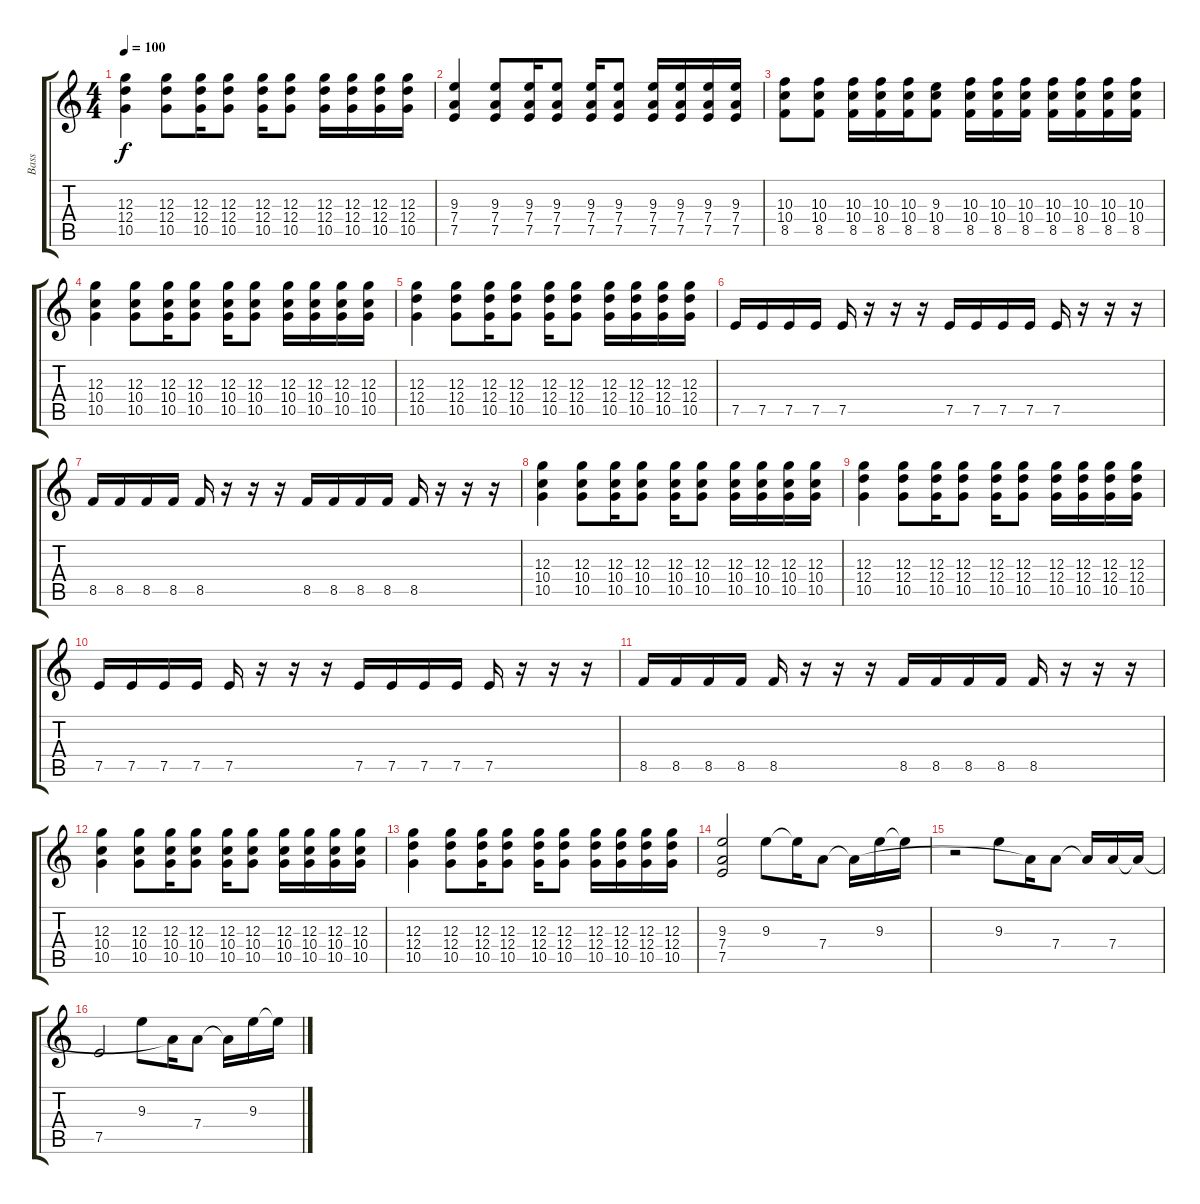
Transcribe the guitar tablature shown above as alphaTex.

\track ("Bass" "Bass") {instrument electricbassfinger}
\staff {score tabs}
\tuning (E4 B3 G3 D3 A2 E2) {hide}
\ts (4 4)
\tempo 100
\clef g2
\ks c
(12.3 12.4 10.5).4{dy f} (12.3 12.4 10.5).8 (12.3 12.4 10.5).16 (12.3 12.4 10.5).8 (12.3 12.4 10.5).16 (12.3 12.4 10.5).8 (12.3 12.4 10.5).16 (12.3 12.4 10.5).16 (12.3 12.4 10.5).16 (12.3 12.4 10.5).16 |
(9.3 7.4 7.5).4 (9.3 7.4 7.5).8 (9.3 7.4 7.5).16 (9.3 7.4 7.5).8 (9.3 7.4 7.5).16 (9.3 7.4 7.5).8 (9.3 7.4 7.5).16 (9.3 7.4 7.5).16 (9.3 7.4 7.5).16 (9.3 7.4 7.5).16 |
(10.3 10.4 8.5).8 (10.3 10.4 8.5).8 (10.3 10.4 8.5).16 (10.3 10.4 8.5).16 (10.3 10.4 8.5).16 (9.3 10.4 8.5).8 (10.3 10.4 8.5).16 (10.3 10.4 8.5).16 (10.3 10.4 8.5).16 (10.3 10.4 8.5).16 (10.3 10.4 8.5).16 (10.3 10.4 8.5).16 (10.3 10.4 8.5).16 |
(12.3 10.4 10.5).4 (12.3 10.4 10.5).8 (12.3 10.4 10.5).16 (12.3 10.4 10.5).8 (12.3 10.4 10.5).16 (12.3 10.4 10.5).8 (12.3 10.4 10.5).16 (12.3 10.4 10.5).16 (12.3 10.4 10.5).16 (12.3 10.4 10.5).16 |
(12.3 12.4 10.5).4 (12.3 12.4 10.5).8 (12.3 12.4 10.5).16 (12.3 12.4 10.5).8 (12.3 12.4 10.5).16 (12.3 12.4 10.5).8 (12.3 12.4 10.5).16 (12.3 12.4 10.5).16 (12.3 12.4 10.5).16 (12.3 12.4 10.5).16 |
7.5.16 7.5.16 7.5.16 7.5.16 7.5.16 r.16 r.16 r.16 7.5.16 7.5.16 7.5.16 7.5.16 7.5.16 r.16 r.16 r.16 |
8.5.16 8.5.16 8.5.16 8.5.16 8.5.16 r.16 r.16 r.16 8.5.16 8.5.16 8.5.16 8.5.16 8.5.16 r.16 r.16 r.16 |
(12.3 10.4 10.5).4 (12.3 10.4 10.5).8 (12.3 10.4 10.5).16 (12.3 10.4 10.5).8 (12.3 10.4 10.5).16 (12.3 10.4 10.5).8 (12.3 10.4 10.5).16 (12.3 10.4 10.5).16 (12.3 10.4 10.5).16 (12.3 10.4 10.5).16 |
(12.3 12.4 10.5).4 (12.3 12.4 10.5).8 (12.3 12.4 10.5).16 (12.3 12.4 10.5).8 (12.3 12.4 10.5).16 (12.3 12.4 10.5).8 (12.3 12.4 10.5).16 (12.3 12.4 10.5).16 (12.3 12.4 10.5).16 (12.3 12.4 10.5).16 |
7.5.16 7.5.16 7.5.16 7.5.16 7.5.16 r.16 r.16 r.16 7.5.16 7.5.16 7.5.16 7.5.16 7.5.16 r.16 r.16 r.16 |
8.5.16 8.5.16 8.5.16 8.5.16 8.5.16 r.16 r.16 r.16 8.5.16 8.5.16 8.5.16 8.5.16 8.5.16 r.16 r.16 r.16 |
(12.3 10.4 10.5).4 (12.3 10.4 10.5).8 (12.3 10.4 10.5).16 (12.3 10.4 10.5).8 (12.3 10.4 10.5).16 (12.3 10.4 10.5).8 (12.3 10.4 10.5).16 (12.3 10.4 10.5).16 (12.3 10.4 10.5).16 (12.3 10.4 10.5).16 |
(12.3 12.4 10.5).4 (12.3 12.4 10.5).8 (12.3 12.4 10.5).16 (12.3 12.4 10.5).8 (12.3 12.4 10.5).16 (12.3 12.4 10.5).8 (12.3 12.4 10.5).16 (12.3 12.4 10.5).16 (12.3 12.4 10.5).16 (12.3 12.4 10.5).16 |
(9.3 7.4 7.5).2 9.3.8 9.3{t}.16 7.4.8 7.4{t}.16 9.3.16 9.3{t}.16 |
r.2 9.3.8 7.4{t}.16 7.4.8 7.4{t}.16 7.4.16 7.4{t}.16 |
7.5.2 9.3.8 7.4{t}.16 7.4.8 7.4{t}.16 9.3.16 9.3{t}.16
